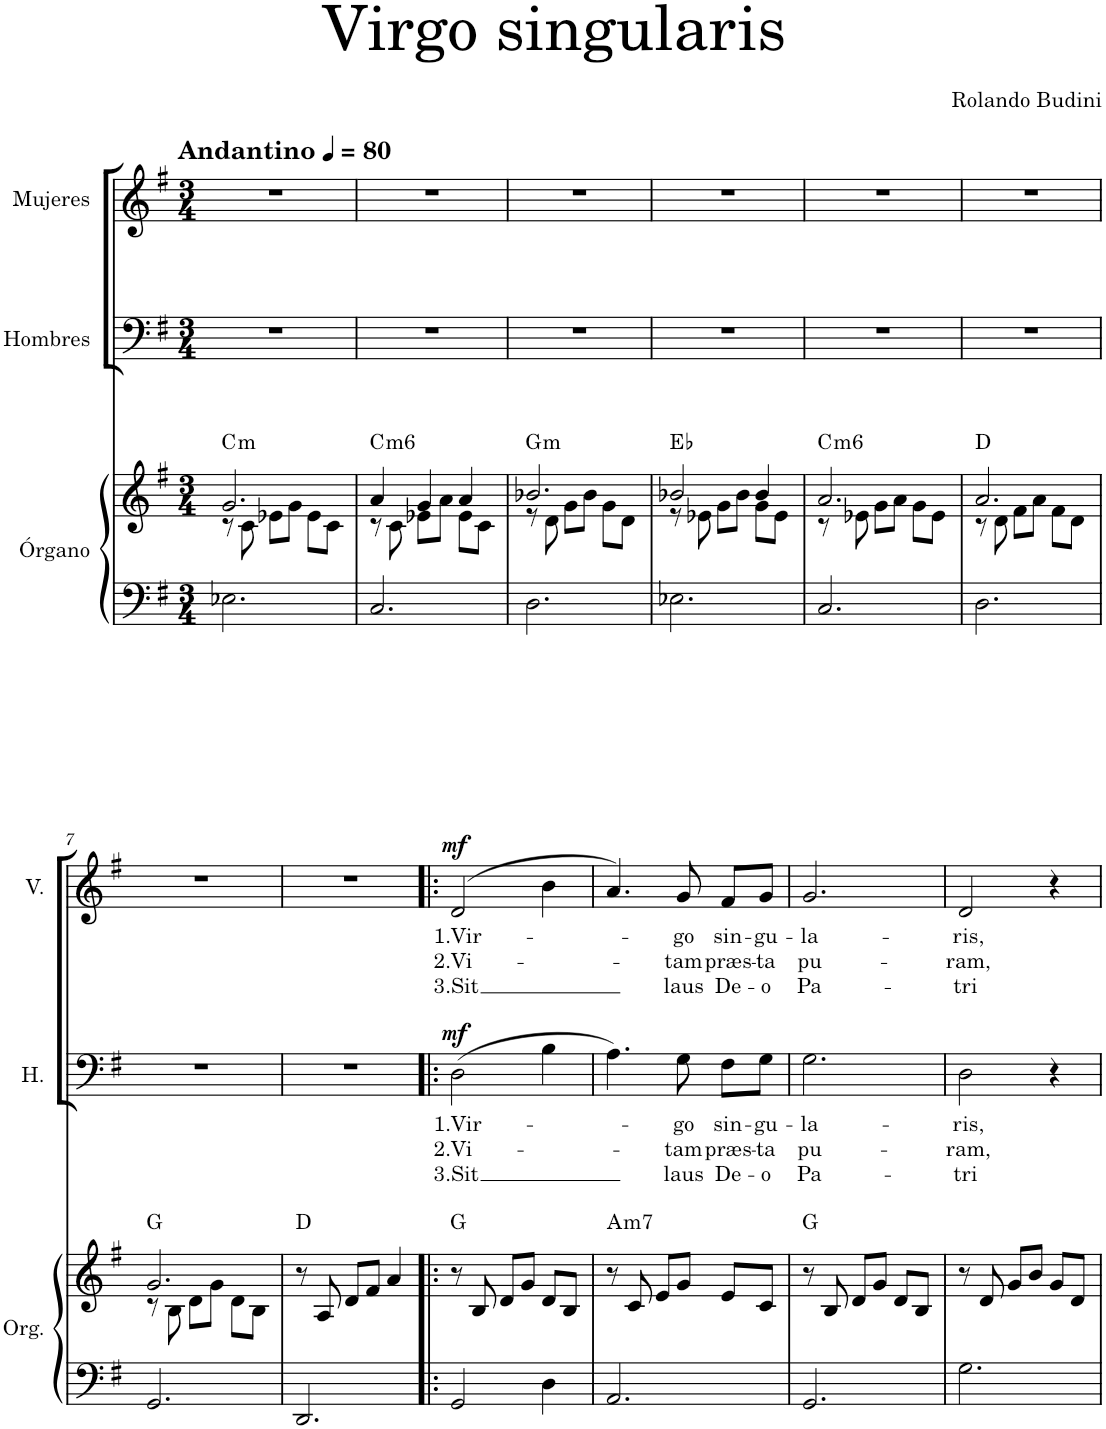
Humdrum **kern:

**kern	**kern	**harte	**kern	**text	**text	**text	**dynam	**kern	**text	**text	**text	**dynam
*part3	*part3	*part3	*part2	*part2	*part2	*part2	*part2	*part1	*part1	*part1	*part1	*part1
*staff4	*staff3	*	*staff2	*staff2	*staff2	*staff2	*staff2	*staff1	*staff1	*staff1	*staff1	*staff1
*I"Órgano	*	*	*I"Hombres	*	*	*	*	*I"Mujeres	*	*	*	*
*	*	*	*I'H.	*	*	*	*	*	*	*	*	*
*clefF4	*clefG2	*	*clefF4	*	*	*	*	*clefG2	*	*	*	*
*k[f#]	*k[f#]	*	*k[f#]	*	*	*	*	*k[f#]	*	*	*	*
*M3/4	*M3/4	*	*M3/4	*	*	*	*	*M3/4	*	*	*	*
=1	=1	=1	=1	=1	=1	=1	=1	=1	=1	=1	=1	=1
*	*^	*	*	*	*	*	*	*	*	*	*	*
!	!	!	!LO:H:kt=m	!	!	!	!	!	!	!	!	!	!
2.E-X\	2.g/	8r	C:min	2.r	.	.	.	.	2.r	.	.	.	.
.	.	8c\	.	.	.	.	.	.	.	.	.	.	.
.	.	8e-X\L	.	.	.	.	.	.	.	.	.	.	.
.	.	8g\J	.	.	.	.	.	.	.	.	.	.	.
.	.	8e-\L	.	.	.	.	.	.	.	.	.	.	.
.	.	8c\J	.	.	.	.	.	.	.	.	.	.	.
=2	=2	=2	=2	=2	=2	=2	=2	=2	=2	=2	=2	=2	=2
!	!	!	!LO:H:kt=m6	!	!	!	!	!	!	!	!	!	!
2.C/	4a/	8r	C:min6	2.r	.	.	.	.	2.r	.	.	.	.
.	.	8c\	.	.	.	.	.	.	.	.	.	.	.
.	4g/	8e-X\L	.	.	.	.	.	.	.	.	.	.	.
.	.	8a\J	.	.	.	.	.	.	.	.	.	.	.
.	4a/	8e-\L	.	.	.	.	.	.	.	.	.	.	.
.	.	8c\J	.	.	.	.	.	.	.	.	.	.	.
=3	=3	=3	=3	=3	=3	=3	=3	=3	=3	=3	=3	=3	=3
!	!	!	!LO:H:kt=m	!	!	!	!	!	!	!	!	!	!
2.D\	2.b-X/	8r	G:min	2.r	.	.	.	.	2.r	.	.	.	.
.	.	8d\	.	.	.	.	.	.	.	.	.	.	.
.	.	8g\L	.	.	.	.	.	.	.	.	.	.	.
.	.	8b-\J	.	.	.	.	.	.	.	.	.	.	.
.	.	8g\L	.	.	.	.	.	.	.	.	.	.	.
.	.	8d\J	.	.	.	.	.	.	.	.	.	.	.
=4	=4	=4	=4	=4	=4	=4	=4	=4	=4	=4	=4	=4	=4
2.E-X\	2b-X/	8r	Eb:maj	2.r	.	.	.	.	2.r	.	.	.	.
.	.	8e-X\	.	.	.	.	.	.	.	.	.	.	.
.	.	8g\L	.	.	.	.	.	.	.	.	.	.	.
.	.	8b-\J	.	.	.	.	.	.	.	.	.	.	.
.	4b-/	8g\L	.	.	.	.	.	.	.	.	.	.	.
.	.	8e-\J	.	.	.	.	.	.	.	.	.	.	.
=5	=5	=5	=5	=5	=5	=5	=5	=5	=5	=5	=5	=5	=5
!	!	!	!LO:H:kt=m6	!	!	!	!	!	!	!	!	!	!
2.C/	2.a/	8r	C:min6	2.r	.	.	.	.	2.r	.	.	.	.
.	.	8e-X\	.	.	.	.	.	.	.	.	.	.	.
.	.	8g\L	.	.	.	.	.	.	.	.	.	.	.
.	.	8a\J	.	.	.	.	.	.	.	.	.	.	.
.	.	8g\L	.	.	.	.	.	.	.	.	.	.	.
.	.	8e-\J	.	.	.	.	.	.	.	.	.	.	.
=6	=6	=6	=6	=6	=6	=6	=6	=6	=6	=6	=6	=6	=6
2.D\	2.a/	8r	D:maj	2.r	.	.	.	.	2.r	.	.	.	.
.	.	8d\	.	.	.	.	.	.	.	.	.	.	.
.	.	8f#\L	.	.	.	.	.	.	.	.	.	.	.
.	.	8a\J	.	.	.	.	.	.	.	.	.	.	.
.	.	8f#\L	.	.	.	.	.	.	.	.	.	.	.
.	.	8d\J	.	.	.	.	.	.	.	.	.	.	.
!!LO:LB:g=z
=7	=7	=7	=7	=7	=7	=7	=7	=7	=7	=7	=7	=7	=7
2.GG/	2.g/	8r	G:maj	2.r	.	.	.	.	2.r	.	.	.	.
.	.	8B\	.	.	.	.	.	.	.	.	.	.	.
.	.	8d\L	.	.	.	.	.	.	.	.	.	.	.
.	.	8g\J	.	.	.	.	.	.	.	.	.	.	.
.	.	8d\L	.	.	.	.	.	.	.	.	.	.	.
.	.	8B\J	.	.	.	.	.	.	.	.	.	.	.
*	*v	*v	*	*	*	*	*	*	*	*	*	*	*
=8	=8	=8	=8	=8	=8	=8	=8	=8	=8	=8	=8	=8
2.DD/	8r	D:maj	2.r	.	.	.	.	2.r	.	.	.	.
.	8A/	.	.	.	.	.	.	.	.	.	.	.
.	8d/L	.	.	.	.	.	.	.	.	.	.	.
.	8f#/J	.	.	.	.	.	.	.	.	.	.	.
.	4a/	.	.	.	.	.	.	.	.	.	.	.
=9!|:	=9!|:	=9!|:	=9!|:	=9!|:	=9!|:	=9!|:	=9!|:	=9!|:	=9!|:	=9!|:	=9!|:	=9!|:
!	!	!	!	!LO:LY:b	!LO:LY:b	!LO:LY:b	!LO:DY:a	!	!LO:LY:b	!LO:LY:b	!LO:LY:b	!LO:DY:a
2GG/	8r	G:maj	(2D\	1.Vir-	2.Vi-	3.Sit	mf	(2d/	1.Vir-	2.Vi-	3.Sit	mf
.	8B/	.	.	.	.	.	.	.	.	.	.	.
.	8d/L	.	.	.	.	.	.	.	.	.	.	.
.	8g/J	.	.	.	.	.	.	.	.	.	.	.
4D\	8d/L	.	4B\	.	.	.	.	4b\	.	.	.	.
.	8B/J	.	.	.	.	.	.	.	.	.	.	.
=10	=10	=10	=10	=10	=10	=10	=10	=10	=10	=10	=10	=10
!	!	!LO:H:kt=m7	!	!	!	!	!	!	!	!	!	!
2.AA/	8r	A:min7	4.A\)	.	.	.	.	4.a/)	.	.	.	.
.	8c/	.	.	.	.	.	.	.	.	.	.	.
.	8e/L	.	.	.	.	.	.	.	.	.	.	.
!	!	!	!	!LO:LY:b	!LO:LY:b	!LO:LY:b	!	!	!LO:LY:b	!LO:LY:b	!LO:LY:b	!
.	8g/J	.	8G\	-go	-tam	laus	.	8g/	-go	-tam	laus	.
!	!	!	!	!LO:LY:b	!LO:LY:b	!LO:LY:b	!	!	!LO:LY:b	!LO:LY:b	!LO:LY:b	!
.	8e/L	.	8F#\L	sin-	præs-	De-	.	8f#/L	sin-	præs-	De-	.
!	!	!	!	!LO:LY:b	!LO:LY:b	!LO:LY:b	!	!	!LO:LY:b	!LO:LY:b	!LO:LY:b	!
.	8c/J	.	8G\J	-gu-	-ta	-o	.	8g/J	-gu-	-ta	-o	.
=11	=11	=11	=11	=11	=11	=11	=11	=11	=11	=11	=11	=11
!	!	!	!	!LO:LY:b	!LO:LY:b	!LO:LY:b	!	!	!LO:LY:b	!LO:LY:b	!LO:LY:b	!
2.GG/	8r	G:maj	2.G\	-la-	pu-	Pa-	.	2.g/	-la-	pu-	Pa-	.
.	8B/	.	.	.	.	.	.	.	.	.	.	.
.	8d/L	.	.	.	.	.	.	.	.	.	.	.
.	8g/J	.	.	.	.	.	.	.	.	.	.	.
.	8d/L	.	.	.	.	.	.	.	.	.	.	.
.	8B/J	.	.	.	.	.	.	.	.	.	.	.
=12	=12	=12	=12	=12	=12	=12	=12	=12	=12	=12	=12	=12
!	!	!	!	!LO:LY:b	!LO:LY:b	!LO:LY:b	!	!	!LO:LY:b	!LO:LY:b	!LO:LY:b	!
2.G\	8r	.	2D\	-ris,	-ram,	-tri	.	2d/	-ris,	-ram,	-tri	.
.	8d/	.	.	.	.	.	.	.	.	.	.	.
.	8g/L	.	.	.	.	.	.	.	.	.	.	.
.	8b/J	.	.	.	.	.	.	.	.	.	.	.
.	8g/L	.	4r	.	.	.	.	4r	.	.	.	.
.	8d/J	.	.	.	.	.	.	.	.	.	.	.
=	=	=	=	=	=	=	=	=	=	=	=	=
*-	*-	*-	*-	*-	*-	*-	*-	*-	*-	*-	*-	*-
